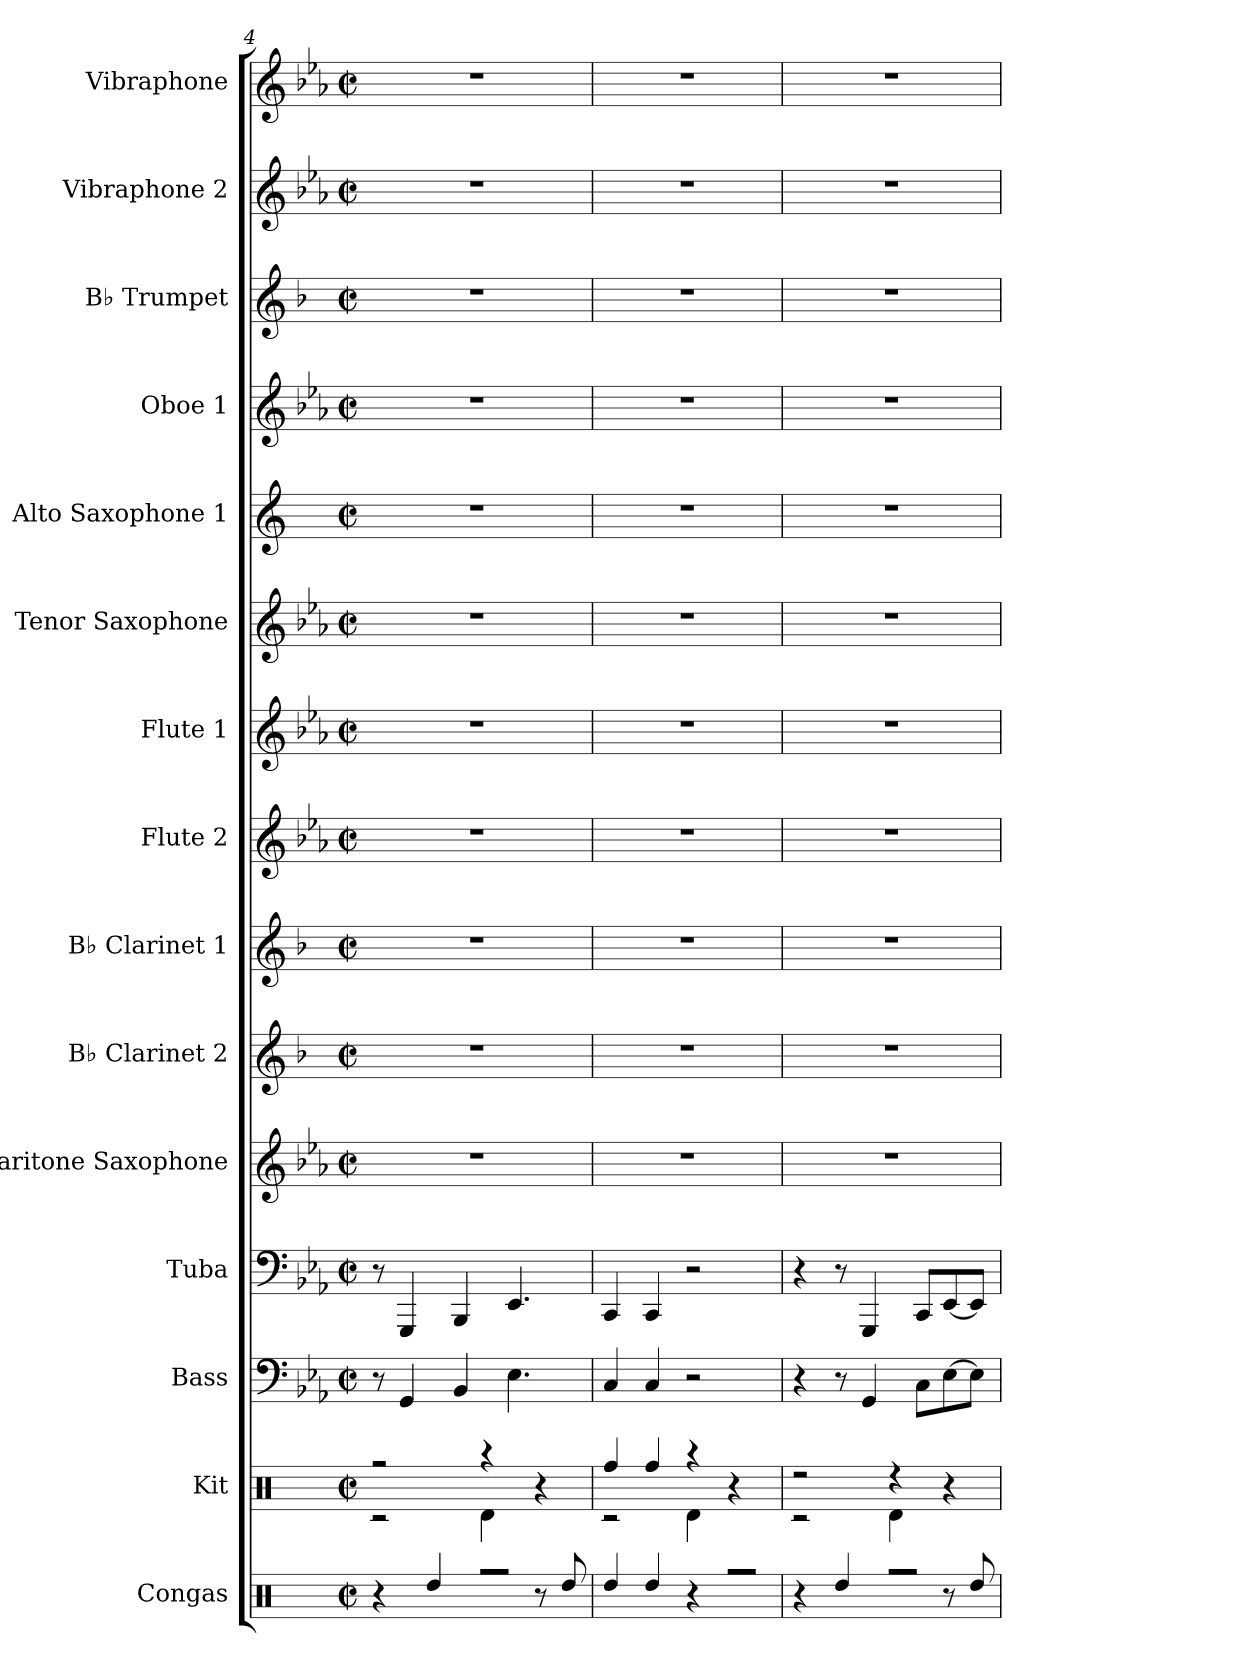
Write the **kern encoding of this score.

**kern	**kern	**kern	**kern	**kern	**kern	**kern	**kern	**kern	**kern	**kern	**kern	**kern	**kern	**kern
*part15	*part14	*part13	*part12	*part11	*part10	*part9	*part8	*part7	*part6	*part5	*part4	*part3	*part2	*part1
*staff15	*staff14	*staff13	*staff12	*staff11	*staff10	*staff9	*staff8	*staff7	*staff6	*staff5	*staff4	*staff3	*staff2	*staff1
*I"Congas	*I"Kit	*I"Bass	*I"Tuba	*I"Baritone Saxophone	*I"B♭ Clarinet 2	*I"B♭ Clarinet 1	*I"Flute 2	*I"Flute 1	*I"Tenor Saxophone	*I"Alto Saxophone 1	*I"Oboe 1	*I"B♭ Trumpet	*I"Vibraphone 2	*I"Vibraphone
*I'Cgs	*	*I'Bs.	*I'Tba.	*I'Bar. Sax.	*I'B♭ Cl. 2	*I'B♭ Cl. 1	*I'Fl. 2	*I'Fl. 1	*I'T. Sax.	*I'A. Sax. 1	*I'Ob. 1	*I'B♭ Tpt.	*I'Vib. 2	*I'Vib.
*clefX	*clefX	*clefF4	*clefF4	*clefG2	*clefG2	*clefG2	*clefG2	*clefG2	*clefG2	*clefG2	*clefG2	*clefG2	*clefG2	*clefG2
*	*	*ITrd7c12	*	*ITrd12c21	*ITrd1c2	*ITrd1c2	*	*	*ITrd8c14	*ITrd5c9	*	*ITrd1c2	*	*
*k[]	*k[]	*k[b-e-a-]	*k[b-e-a-]	*k[b-e-a-]	*k[b-e-a-]	*k[b-e-a-]	*k[b-e-a-]	*k[b-e-a-]	*k[b-e-a-]	*k[b-e-a-]	*k[b-e-a-]	*k[b-e-a-]	*k[b-e-a-]	*k[b-e-a-]
*M2/2	*M2/2	*M2/2	*M2/2	*M2/2	*M2/2	*M2/2	*M2/2	*M2/2	*M2/2	*M2/2	*M2/2	*M2/2	*M2/2	*M2/2
*met(c|)	*met(c|)	*met(c|)	*met(c|)	*met(c|)	*met(c|)	*met(c|)	*met(c|)	*met(c|)	*met(c|)	*met(c|)	*met(c|)	*met(c|)	*met(c|)	*met(c|)
=4	=4	=4	=4	=4	=4	=4	=4	=4	=4	=4	=4	=4	=4	=4
*	*^	*	*	*	*	*	*	*	*	*	*	*	*	*
4r	2r	2r	8r	8r	1r	1r	1r	1r	1r	1r	1r	1r	1r	1r	1r
.	.	.	4GGG/	4GGG/	.	.	.	.	.	.	.	.	.	.	.
4Rdd/	.	.	.	.	.	.	.	.	.	.	.	.	.	.	.
.	.	.	4BBB-/	4BBB-/	.	.	.	.	.	.	.	.	.	.	.
8R/L	4r	4Rd\	.	.	.	.	.	.	.	.	.	.	.	.	.
8R/J	.	.	4.EE-\	4.EE-/	.	.	.	.	.	.	.	.	.	.	.
8r	4r	4ryy	.	.	.	.	.	.	.	.	.	.	.	.	.
8Rdd/	.	.	.	.	.	.	.	.	.	.	.	.	.	.	.
=5	=5	=5	=5	=5	=5	=5	=5	=5	=5	=5	=5	=5	=5	=5	=5
4Rdd/	4Rff/	2r	4CC/	4CC/	1r	1r	1r	1r	1r	1r	1r	1r	1r	1r	1r
4Rdd/	4Rff/	.	4CC/	4CC/	.	.	.	.	.	.	.	.	.	.	.
4r	4r	4Rd\	2r	2r	.	.	.	.	.	.	.	.	.	.	.
8R/L	4r	4ryy	.	.	.	.	.	.	.	.	.	.	.	.	.
8R/J	.	.	.	.	.	.	.	.	.	.	.	.	.	.	.
=6	=6	=6	=6	=6	=6	=6	=6	=6	=6	=6	=6	=6	=6	=6	=6
4r	2r	2r	4r	4r	1r	1r	1r	1r	1r	1r	1r	1r	1r	1r	1r
4Rdd/	.	.	8r	8r	.	.	.	.	.	.	.	.	.	.	.
.	.	.	4GGG/	4GGG/	.	.	.	.	.	.	.	.	.	.	.
8R/L	4r	4Rd\	.	.	.	.	.	.	.	.	.	.	.	.	.
8R/J	.	.	8CC\L	8CC/L	.	.	.	.	.	.	.	.	.	.	.
8r	4r	4ryy	[8EE-\	[8EE-/	.	.	.	.	.	.	.	.	.	.	.
8Rdd/	.	.	8EE-\J]	8EE-/J]	.	.	.	.	.	.	.	.	.	.	.
*	*v	*v	*	*	*	*	*	*	*	*	*	*	*	*	*
=	=	=	=	=	=	=	=	=	=	=	=	=	=	=
*-	*-	*-	*-	*-	*-	*-	*-	*-	*-	*-	*-	*-	*-	*-
